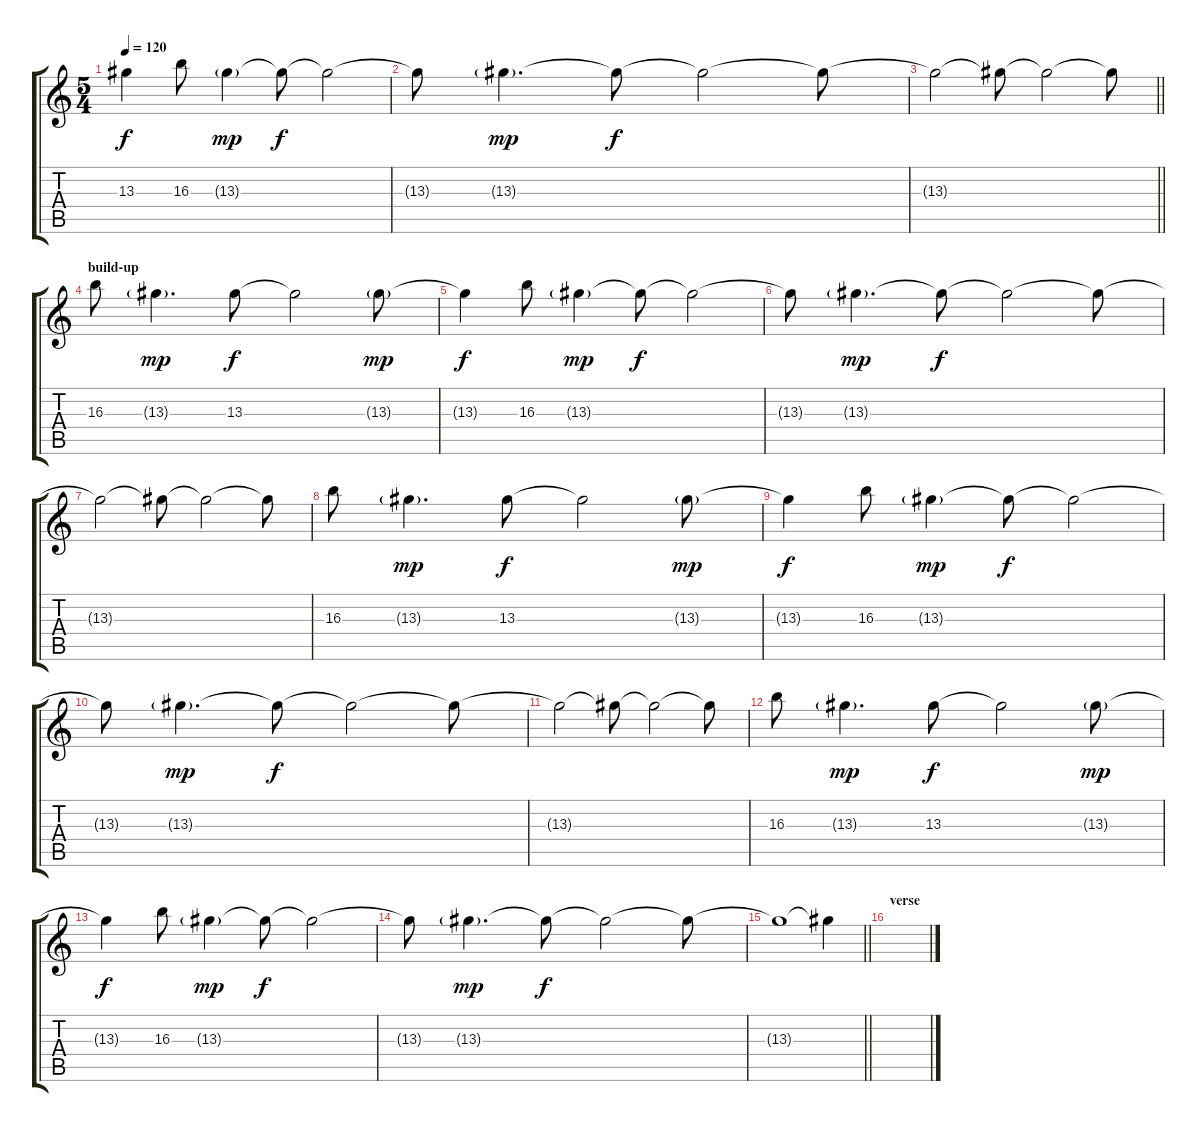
\track "" {instrument electricguitarclean}
\staff {score tabs}
\tuning (E4 B3 G3 D3 A2 E2) {hide}
\ts (5 4)
\tempo 120
\clef g2
\ks c
13.3{t}.4{dy f} 16.3.8 13.3{g}.4{dy mp} 13.3{t}.8{dy f} 13.3{t}.2 |
13.3{t}.8 13.3{g}.4{d dy mp} 13.3{t}.8{dy f} 13.3{t}.2 13.3{t}.8 |
\barLineRight lightlight
13.3{t}.2 13.3{t}.8 13.3{t}.2 13.3{t}.8 |
\section ("" "build-up")
16.3.8 13.3{g}.4{d dy mp} 13.3.8{dy f} 13.3{t}.2 13.3{g}.8{dy mp} |
13.3{t}.4{dy f} 16.3.8 13.3{g}.4{dy mp} 13.3{t}.8{dy f} 13.3{t}.2 |
13.3{t}.8 13.3{g}.4{d dy mp} 13.3{t}.8{dy f} 13.3{t}.2 13.3{t}.8 |
13.3{t}.2 13.3{t}.8 13.3{t}.2 13.3{t}.8 |
16.3.8 13.3{g}.4{d dy mp} 13.3.8{dy f} 13.3{t}.2 13.3{g}.8{dy mp} |
13.3{t}.4{dy f} 16.3.8 13.3{g}.4{dy mp} 13.3{t}.8{dy f} 13.3{t}.2 |
13.3{t}.8 13.3{g}.4{d dy mp} 13.3{t}.8{dy f} 13.3{t}.2 13.3{t}.8 |
13.3{t}.2 13.3{t}.8 13.3{t}.2 13.3{t}.8 |
16.3.8 13.3{g}.4{d dy mp} 13.3.8{dy f} 13.3{t}.2 13.3{g}.8{dy mp} |
13.3{t}.4{dy f} 16.3.8 13.3{g}.4{dy mp} 13.3{t}.8{dy f} 13.3{t}.2 |
13.3{t}.8 13.3{g}.4{d dy mp} 13.3{t}.8{dy f} 13.3{t}.2 13.3{t}.8 |
\barLineRight lightlight
13.3{t}.1 13.3{t}.4 |
\section ("" "verse")
